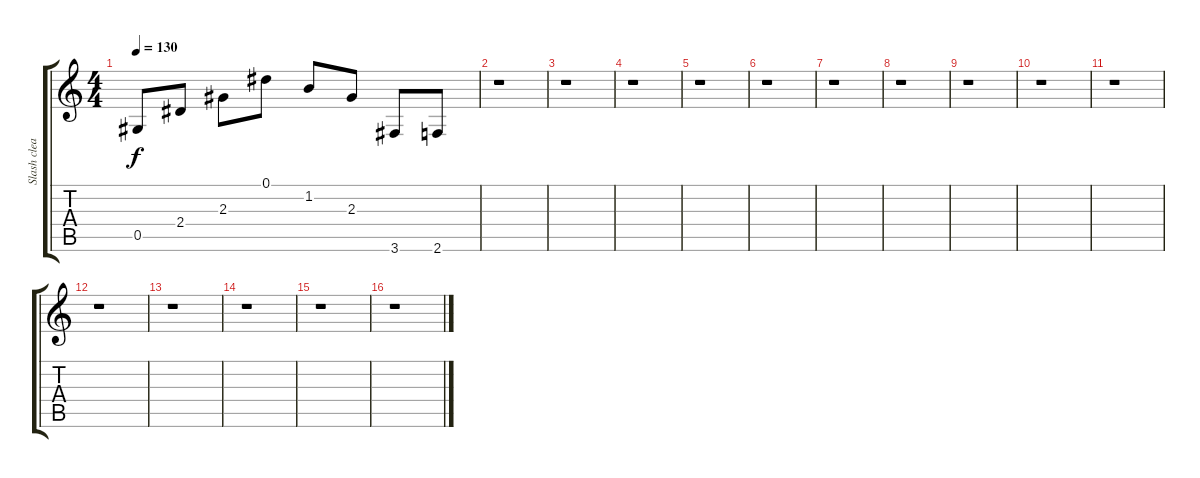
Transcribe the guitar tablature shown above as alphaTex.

\track ("Slash clean" "Slash clea") {instrument electricguitarclean}
\staff {score tabs}
\tuning (Eb4 Bb3 Gb3 Db3 Ab2 Eb2) {hide}
\ts (4 4)
\tempo 130
\clef g2
\ks c
0.5.8{dy f} 2.4.8 2.3.8 0.1.8 1.2.8 2.3.8 3.6.8 2.6.8 |
r.1 |
r.1 |
r.1 |
r.1 |
r.1 |
r.1 |
r.1 |
r.1 |
r.1 |
r.1 |
r.1 |
r.1 |
r.1 |
r.1 |
r.1
